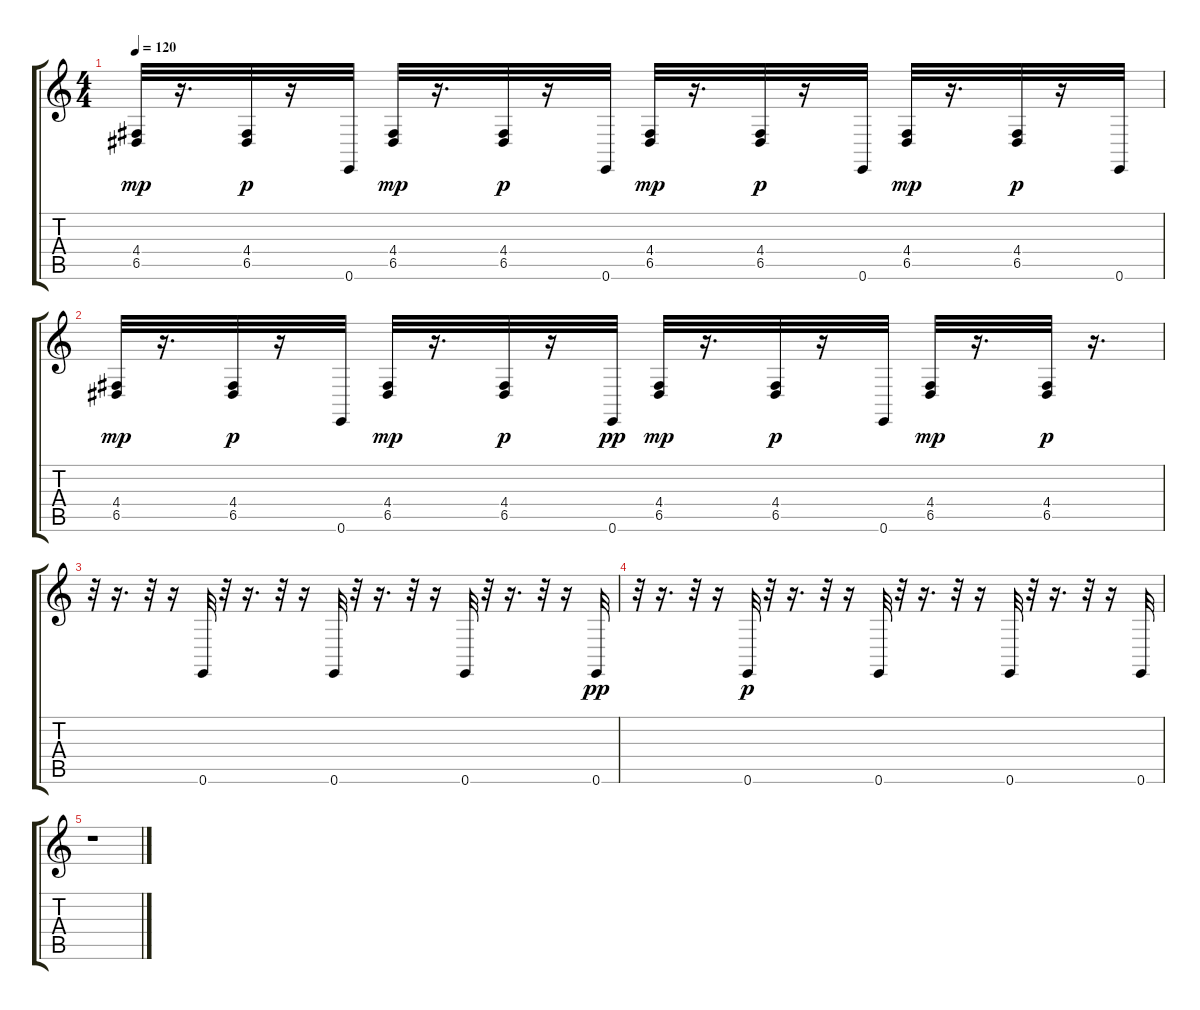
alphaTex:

\track "" {instrument violin}
\staff {score tabs}
\tuning (E4 B3 G3 D3 A2 E2) {hide}
\ts (4 4)
\tempo 120
\clef g2
\ks c
(4.4 6.5).32{dy mp} r.16{d} (4.4 6.5).32{dy p} r.16 0.6.32 (4.4 6.5).32{dy mp} r.16{d} (4.4 6.5).32{dy p} r.16 0.6.32 (4.4 6.5).32{dy mp} r.16{d} (4.4 6.5).32{dy p} r.16 0.6.32 (4.4 6.5).32{dy mp} r.16{d} (4.4 6.5).32{dy p} r.16 0.6.32 |
(4.4 6.5).32{dy mp} r.16{d} (4.4 6.5).32{dy p} r.16 0.6.32 (4.4 6.5).32{dy mp} r.16{d} (4.4 6.5).32{dy p} r.16 0.6.32{dy pp} (4.4 6.5).32{dy mp} r.16{d} (4.4 6.5).32{dy p} r.16 0.6.32 (4.4 6.5).32{dy mp} r.16{d} (4.4 6.5).32{dy p} r.16{d} |
r.32 r.16{d} r.32{volume 16} r.16 0.6.32{volume 16} r.32{volume 15} r.16{d} r.32{volume 15} r.16 0.6.32{volume 14} r.32{volume 14} r.16{d} r.32{volume 13} r.16 0.6.32{volume 13} r.32{volume 12} r.16{d} r.32{volume 12} r.16 0.6.32{dy pp volume 11} |
r.32{volume 11} r.16{d} r.32{volume 10} r.16 0.6.32{dy p volume 9} r.32{volume 9} r.16{d} r.32{volume 8} r.16 0.6.32{volume 8} r.32{volume 8} r.16{d} r.32{volume 7} r.16 0.6.32{volume 6} r.32{volume 6} r.16{d} r.32{volume 5} r.16 0.6.32{volume 5} |
r.1
